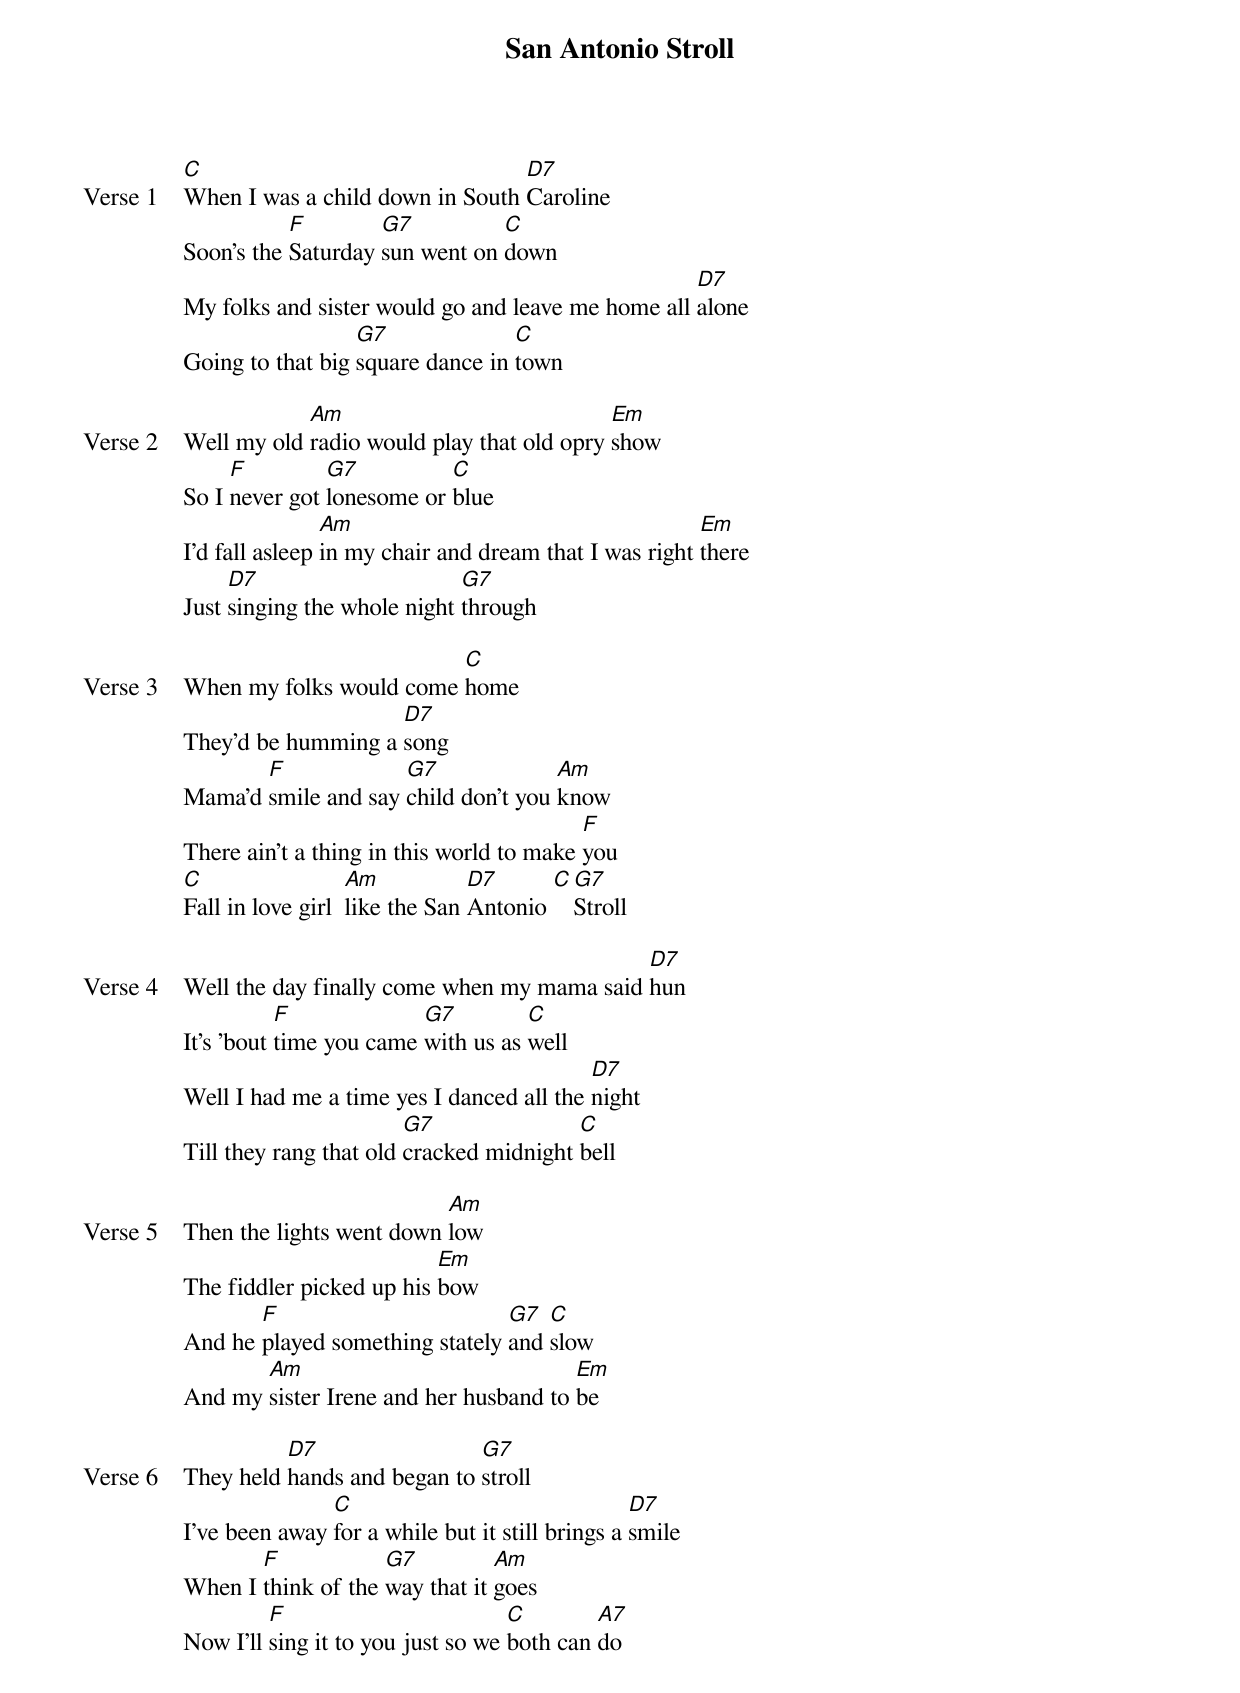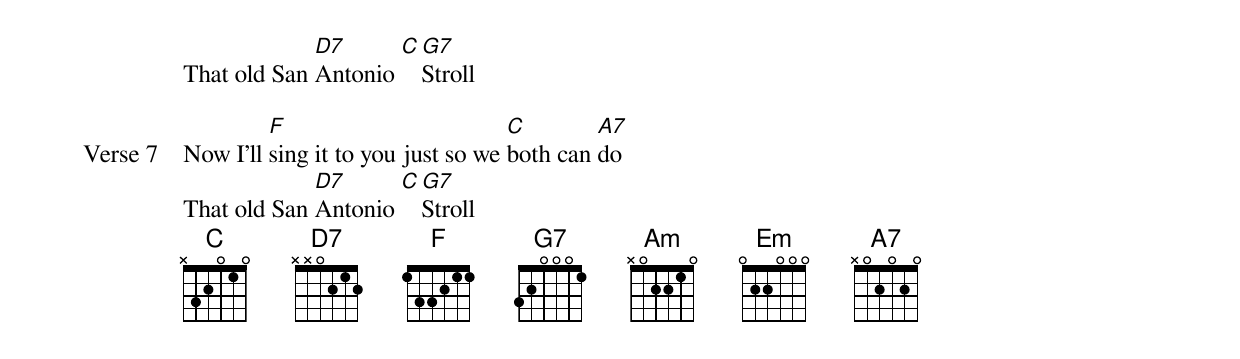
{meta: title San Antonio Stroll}
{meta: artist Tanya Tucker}
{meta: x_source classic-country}
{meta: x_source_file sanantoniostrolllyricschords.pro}
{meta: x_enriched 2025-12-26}

{start_of_verse: Verse 1}
[C]When I was a child down in South [D7]Caroline
Soon's the [F]Saturday [G7]sun went on [C]down
My folks and sister would go and leave me home all [D7]alone
Going to that big [G7]square dance in [C]town
{end_of_verse}

{start_of_verse: Verse 2}
Well my old [Am]radio would play that old opry [Em]show
So I [F]never got [G7]lonesome or [C]blue
I'd fall asleep [Am]in my chair and dream that I was right [Em]there
Just [D7]singing the whole night [G7]through
{end_of_verse}

{start_of_verse: Verse 3}
When my folks would come [C]home
They'd be humming a [D7]song
Mama'd [F]smile and say [G7]child don't you [Am]know
There ain't a thing in this world to make [F]you
[C]Fall in love girl  [Am]like the San [D7]Antonio [C][G7]Stroll
{end_of_verse}

{start_of_verse: Verse 4}
Well the day finally come when my mama said [D7]hun
It's 'bout [F]time you came [G7]with us as [C]well
Well I had me a time yes I danced all the [D7]night
Till they rang that old [G7]cracked midnight [C]bell
{end_of_verse}

{start_of_verse: Verse 5}
Then the lights went down [Am]low
The fiddler picked up his [Em]bow
And he [F]played something stately [G7]and [C]slow
And my [Am]sister Irene and her husband to [Em]be
{end_of_verse}

{start_of_verse: Verse 6}
They held [D7]hands and began to [G7]stroll
I've been away [C]for a while but it still brings a [D7]smile
When I [F]think of the [G7]way that it [Am]goes
Now I'll [F]sing it to you just so we [C]both can [A7]do
That old San [D7]Antonio [C][G7]Stroll
{end_of_verse}

{start_of_verse: Verse 7}
Now I'll [F]sing it to you just so we [C]both can [A7]do
That old San [D7]Antonio [C][G7]Stroll
{end_of_verse}
